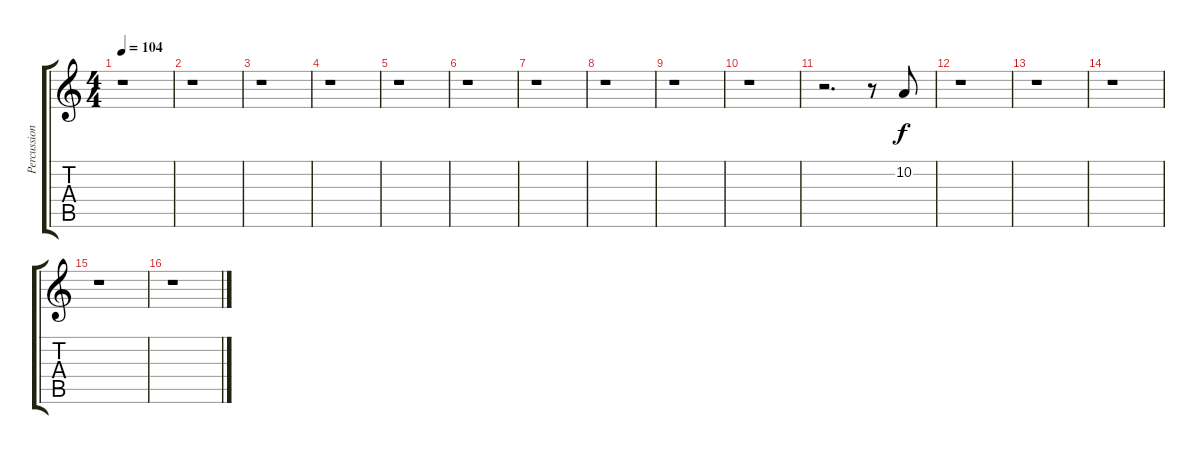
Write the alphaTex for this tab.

\track ("Percussion (Effects)" "Percussion") {instrument taikodrum}
\staff {score tabs}
\tuning (E4 B3 G3 D3 A2 E2) {hide}
\ts (4 4)
\tempo 104
\clef g2
\ks c
r.1{dy f} |
r.1 |
r.1 |
r.1 |
r.1 |
r.1 |
r.1 |
r.1 |
r.1 |
r.1 |
r.2{d volume 10 instrument musicbox} r.8 10.2.8 |
r.1{volume 13 instrument taikodrum} |
r.1 |
r.1 |
r.1 |
r.1
